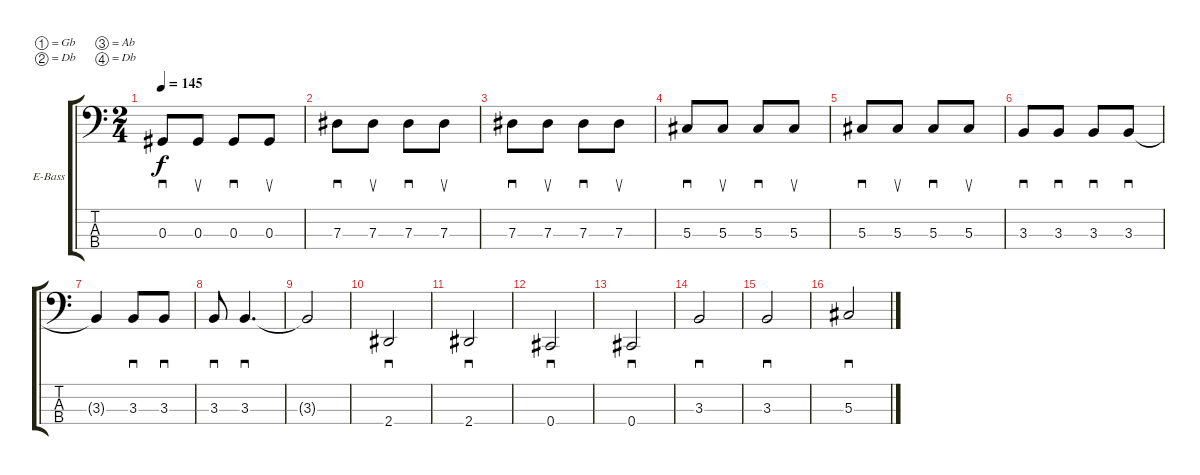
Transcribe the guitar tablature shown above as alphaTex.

\bracketExtendMode groupsimilarinstruments
\firstSystemTrackNameOrientation horizontal
\otherSystemsTrackNameOrientation horizontal
\track ("Electric Bass" "E-Bass") {instrument electricbassfinger}
\staff {score tabs}
\tuning (Gb2 Db2 Ab1 Db1)
\ts (2 4)
\tempo 145
\clef f4
\scale
0.333333
\ks c
0.3.8{sd dy f} 0.3.8{su} 0.3.8{sd} 0.3.8{su} |
\scale
0.333333 7.3.8{sd} 7.3.8{su} 7.3.8{sd} 7.3.8{su} |
\scale
0.333333 7.3.8{sd} 7.3.8{su} 7.3.8{sd} 7.3.8{su} |
\scale
0.333333 5.3.8{sd} 5.3.8{su} 5.3.8{sd} 5.3.8{su} |
\scale
0.333333 5.3.8{sd} 5.3.8{su} 5.3.8{sd} 5.3.8{su} |
\scale
0.333333 3.3.8{sd} 3.3.8{sd} 3.3.8{sd} 3.3.8{sd} |
\scale
0.333333 3.3{t}.4 3.3.8{sd} 3.3.8{sd} |
\scale
0.333333 3.3.8{sd} 3.3.4{d sd} |
\scale
0.333333 3.3{t}.2 |
\scale
0.333333 2.4.2{sd} |
\scale
0.333333 2.4.2{sd} |
\scale
0.333333 0.4.2{sd} |
\scale
0.333333 0.4.2{sd} |
\scale
0.333333 3.3.2{sd} |
\scale
0.333333 3.3.2{sd} |
\scale
0.333333 5.3.2{sd}
